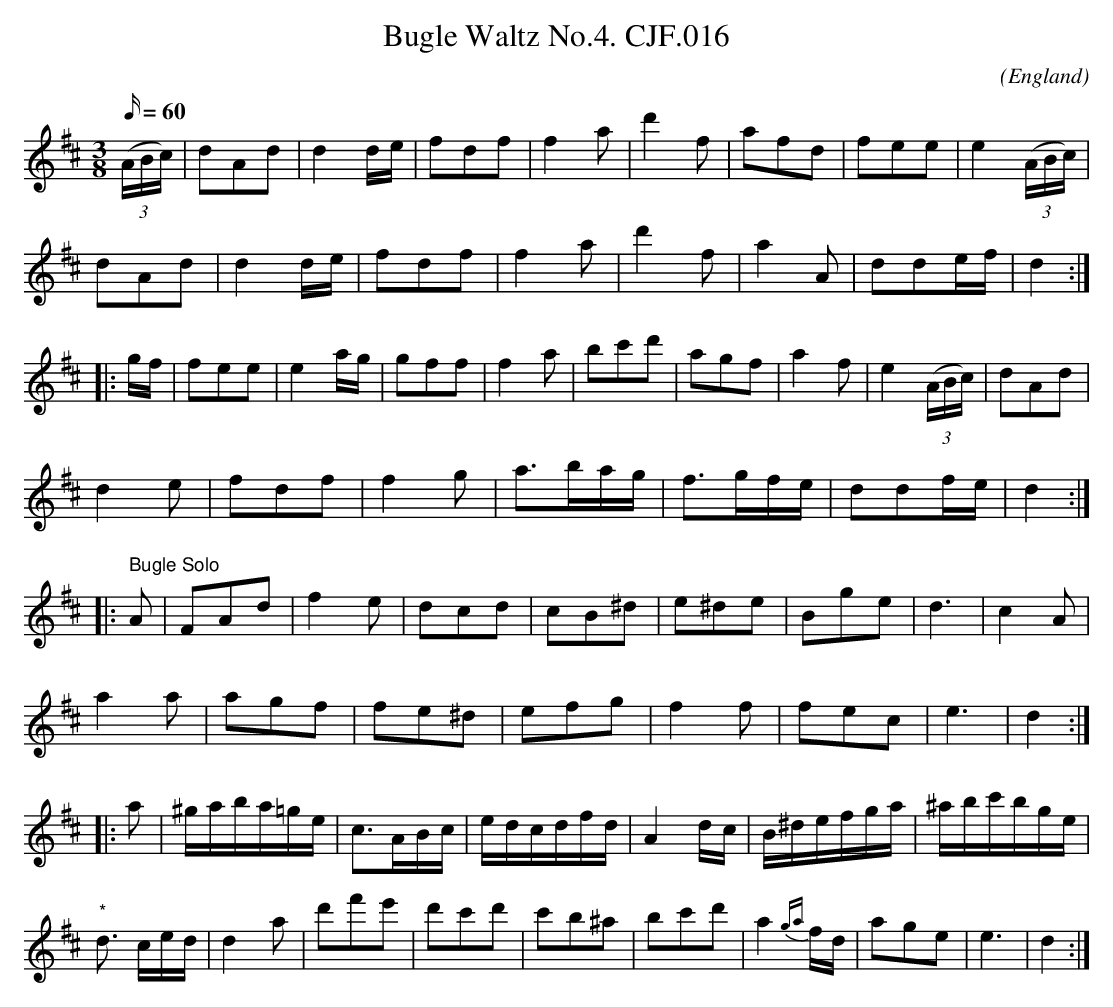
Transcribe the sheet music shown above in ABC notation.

X:1
T:Bugle Waltz No.4. CJF.016
M:3/8
L:1/16
Q:60
C:
O:England
K:D
((3ABc)|d2A2d2|d4de|f2d2f2|f4a2|d'4f2|a2f2d2|f2e2e2|\
e4((3ABc)|!d2A2d2|d4de|f2d2f2|f4a2|d'4f2|a4A2|
d2d2ef|d4:|:!gf|f2e2e2|e4ag|g2f2f2|f4a2|b2c'2d'2|\
a2g2f2|a4f2|e4((3ABc)|d2A2d2|!d4e2|f2d2f2|f4g2|a3bag|
f3gfe|d2d2fe|d4:|:!" Bugle Solo"A2|F2A2d2|f4e2|d2c2d2|c2B2^d2|\
e2^d2e2|B2g2e2|d6|c4A2|!a4a2|a2g2f2|f2e2^d2|e2f2g2|
f4f2|f2e2c2|e6|d4:|:!a2|^gaba=ge|c3ABc|edcdfd|A4dc|B^defga|^abc'bge|!"*"
d3 ced|
d4a2|d'2f'2e'2|d'2c'2d'2|c'2b2^a2|b2c'2d'2|a4{ga}fd|a2g2e2|e6|d4:|
